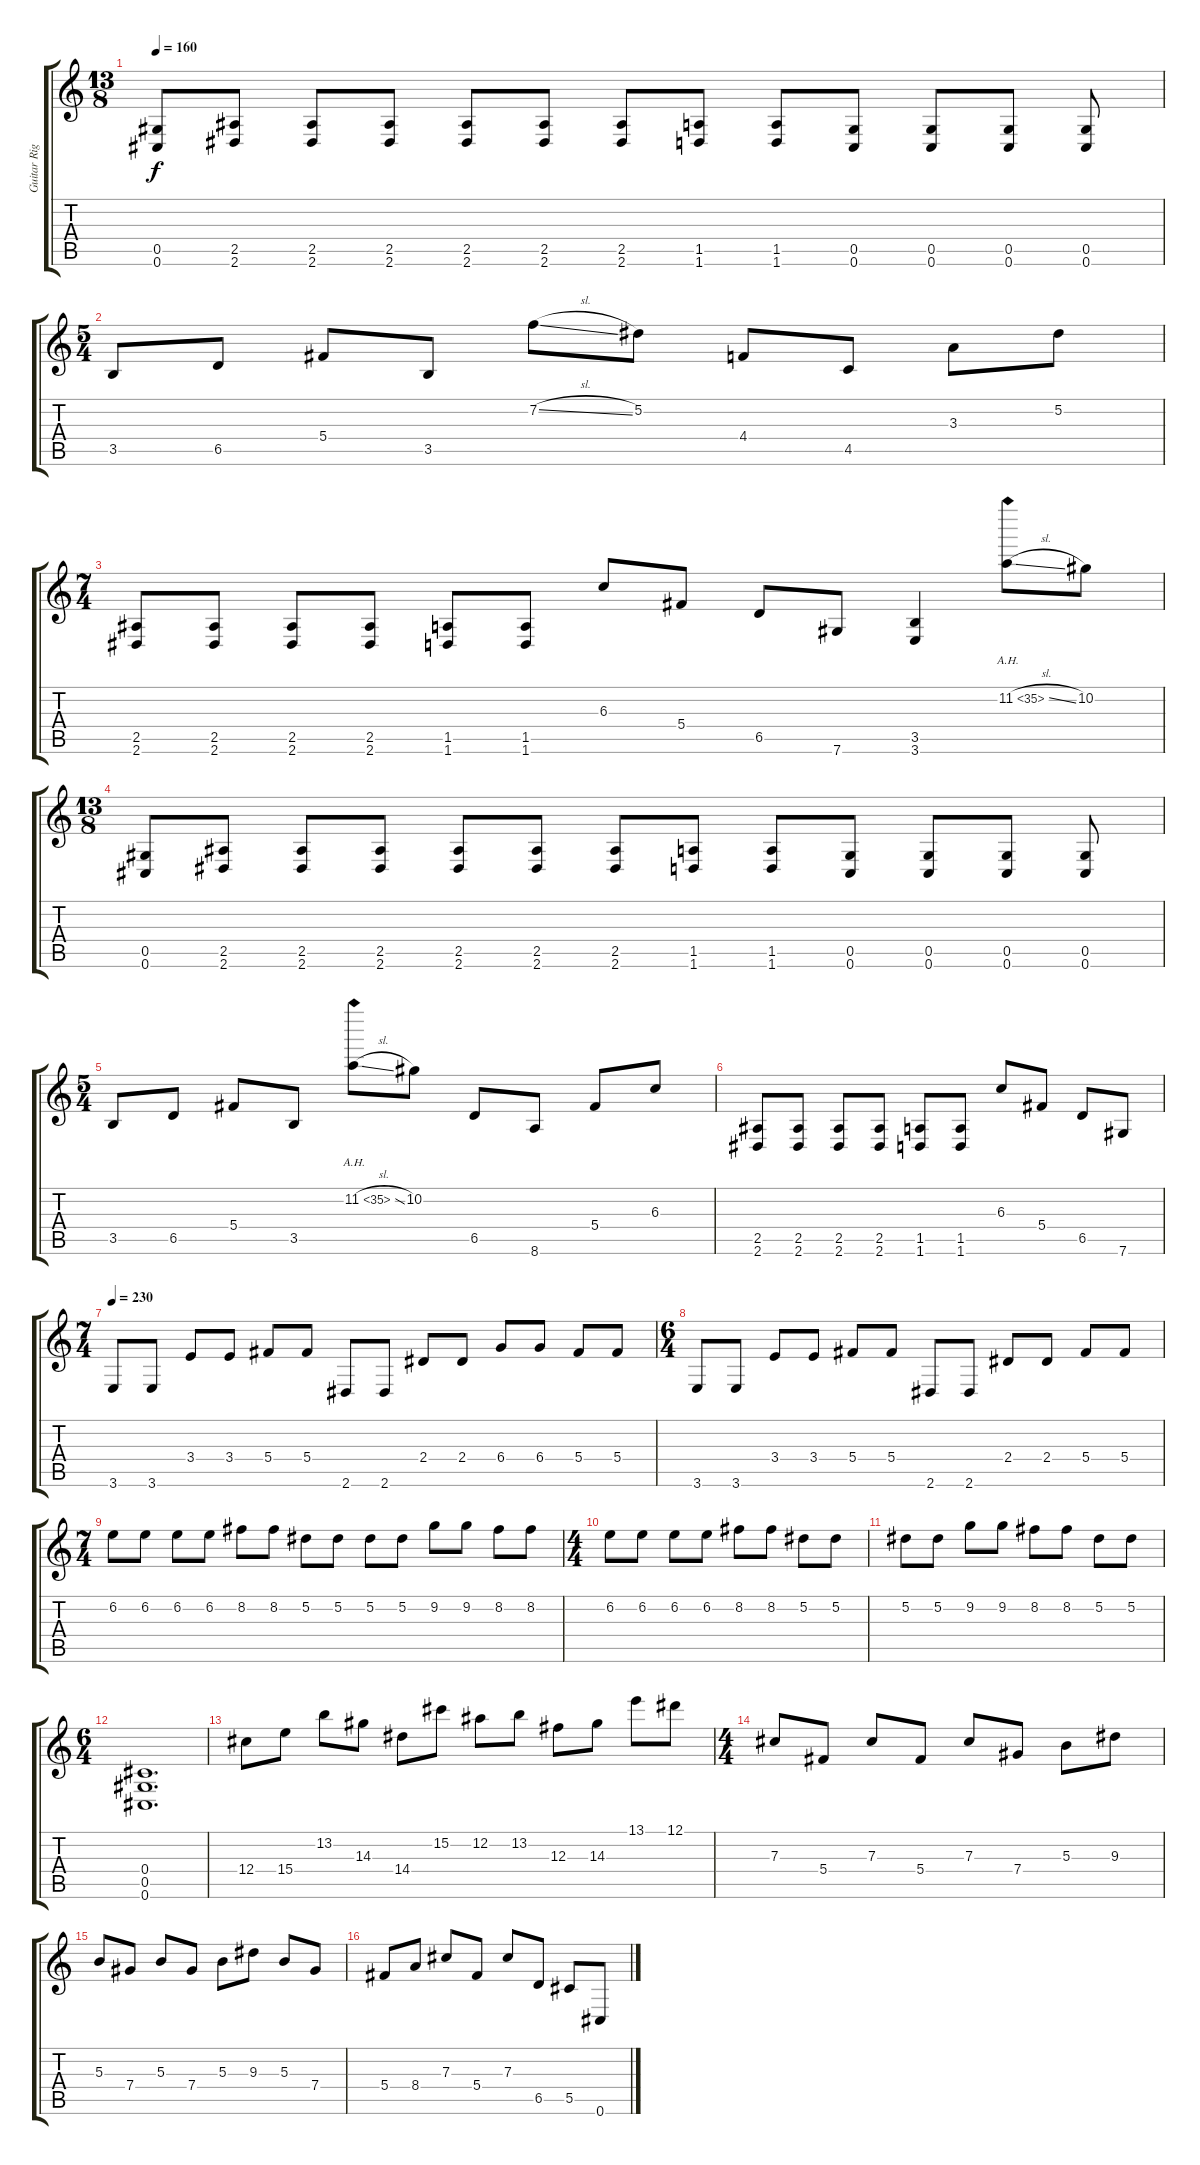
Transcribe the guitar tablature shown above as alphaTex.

\track ("Guitar Right" "Guitar Rig") {instrument distortionguitar}
\staff {score tabs}
\tuning (Eb4 Bb3 Gb3 Db3 Ab2 Db2) {hide}
\ts (13 8)
\tempo 160
\clef g2
\ks c
(0.5 0.6).8{dy f} (2.5 2.6).8 (2.5 2.6).8 (2.5 2.6).8 (2.5 2.6).8 (2.5 2.6).8 (2.5 2.6).8 (1.5 1.6).8 (1.5 1.6).8 (0.5 0.6).8 (0.5 0.6).8 (0.5 0.6).8 (0.5 0.6).8 |
\ts (5 4)
3.5.8 6.5.8 5.4.8 3.5.8 7.2{sl}.8 5.2.8 4.4.8 4.5.8 3.3.8 5.2.8 |
\ts (7 4)
(2.5 2.6).8 (2.5 2.6).8 (2.5 2.6).8 (2.5 2.6).8 (1.5 1.6).8 (1.5 1.6).8 6.3.8 5.4.8 6.5.8 7.6.8 (3.5 3.6).4 11.2{ah 24 sl}.8 10.2.8 |
\ts (13 8)
(0.5 0.6).8 (2.5 2.6).8 (2.5 2.6).8 (2.5 2.6).8 (2.5 2.6).8 (2.5 2.6).8 (2.5 2.6).8 (1.5 1.6).8 (1.5 1.6).8 (0.5 0.6).8 (0.5 0.6).8 (0.5 0.6).8 (0.5 0.6).8 |
\ts (5 4)
3.5.8 6.5.8 5.4.8 3.5.8 11.2{ah 24 sl}.8 10.2.8 6.5.8 8.6.8 5.4.8 6.3.8 |
(2.5 2.6).8 (2.5 2.6).8 (2.5 2.6).8 (2.5 2.6).8 (1.5 1.6).8 (1.5 1.6).8 6.3.8 5.4.8 6.5.8 7.6.8 |
\ts (7 4)
\tempo 230
3.6.8 3.6.8 3.4.8 3.4.8 5.4.8 5.4.8 2.6.8 2.6.8 2.4.8 2.4.8 6.4.8 6.4.8 5.4.8 5.4.8 |
\ts (6 4)
3.6.8 3.6.8 3.4.8 3.4.8 5.4.8 5.4.8 2.6.8 2.6.8 2.4.8 2.4.8 5.4.8 5.4.8 |
\ts (7 4)
6.2.8 6.2.8 6.2.8 6.2.8 8.2.8 8.2.8 5.2.8 5.2.8 5.2.8 5.2.8 9.2.8 9.2.8 8.2.8 8.2.8 |
\ts (4 4)
6.2.8 6.2.8 6.2.8 6.2.8 8.2.8 8.2.8 5.2.8 5.2.8 |
5.2.8 5.2.8 9.2.8 9.2.8 8.2.8 8.2.8 5.2.8 5.2.8 |
\ts (6 4)
(0.4 0.5 0.6).1{d} |
12.4.8 15.4.8 13.2.8 14.3.8 14.4.8 15.2.8 12.2.8 13.2.8 12.3.8 14.3.8 13.1.8 12.1.8 |
\ts (4 4)
7.3.8 5.4.8 7.3.8 5.4.8 7.3.8 7.4.8 5.3.8 9.3.8 |
5.3.8 7.4.8 5.3.8 7.4.8 5.3.8 9.3.8 5.3.8 7.4.8 |
5.4.8 8.4.8 7.3.8 5.4.8 7.3.8 6.5.8 5.5.8 0.6.8
